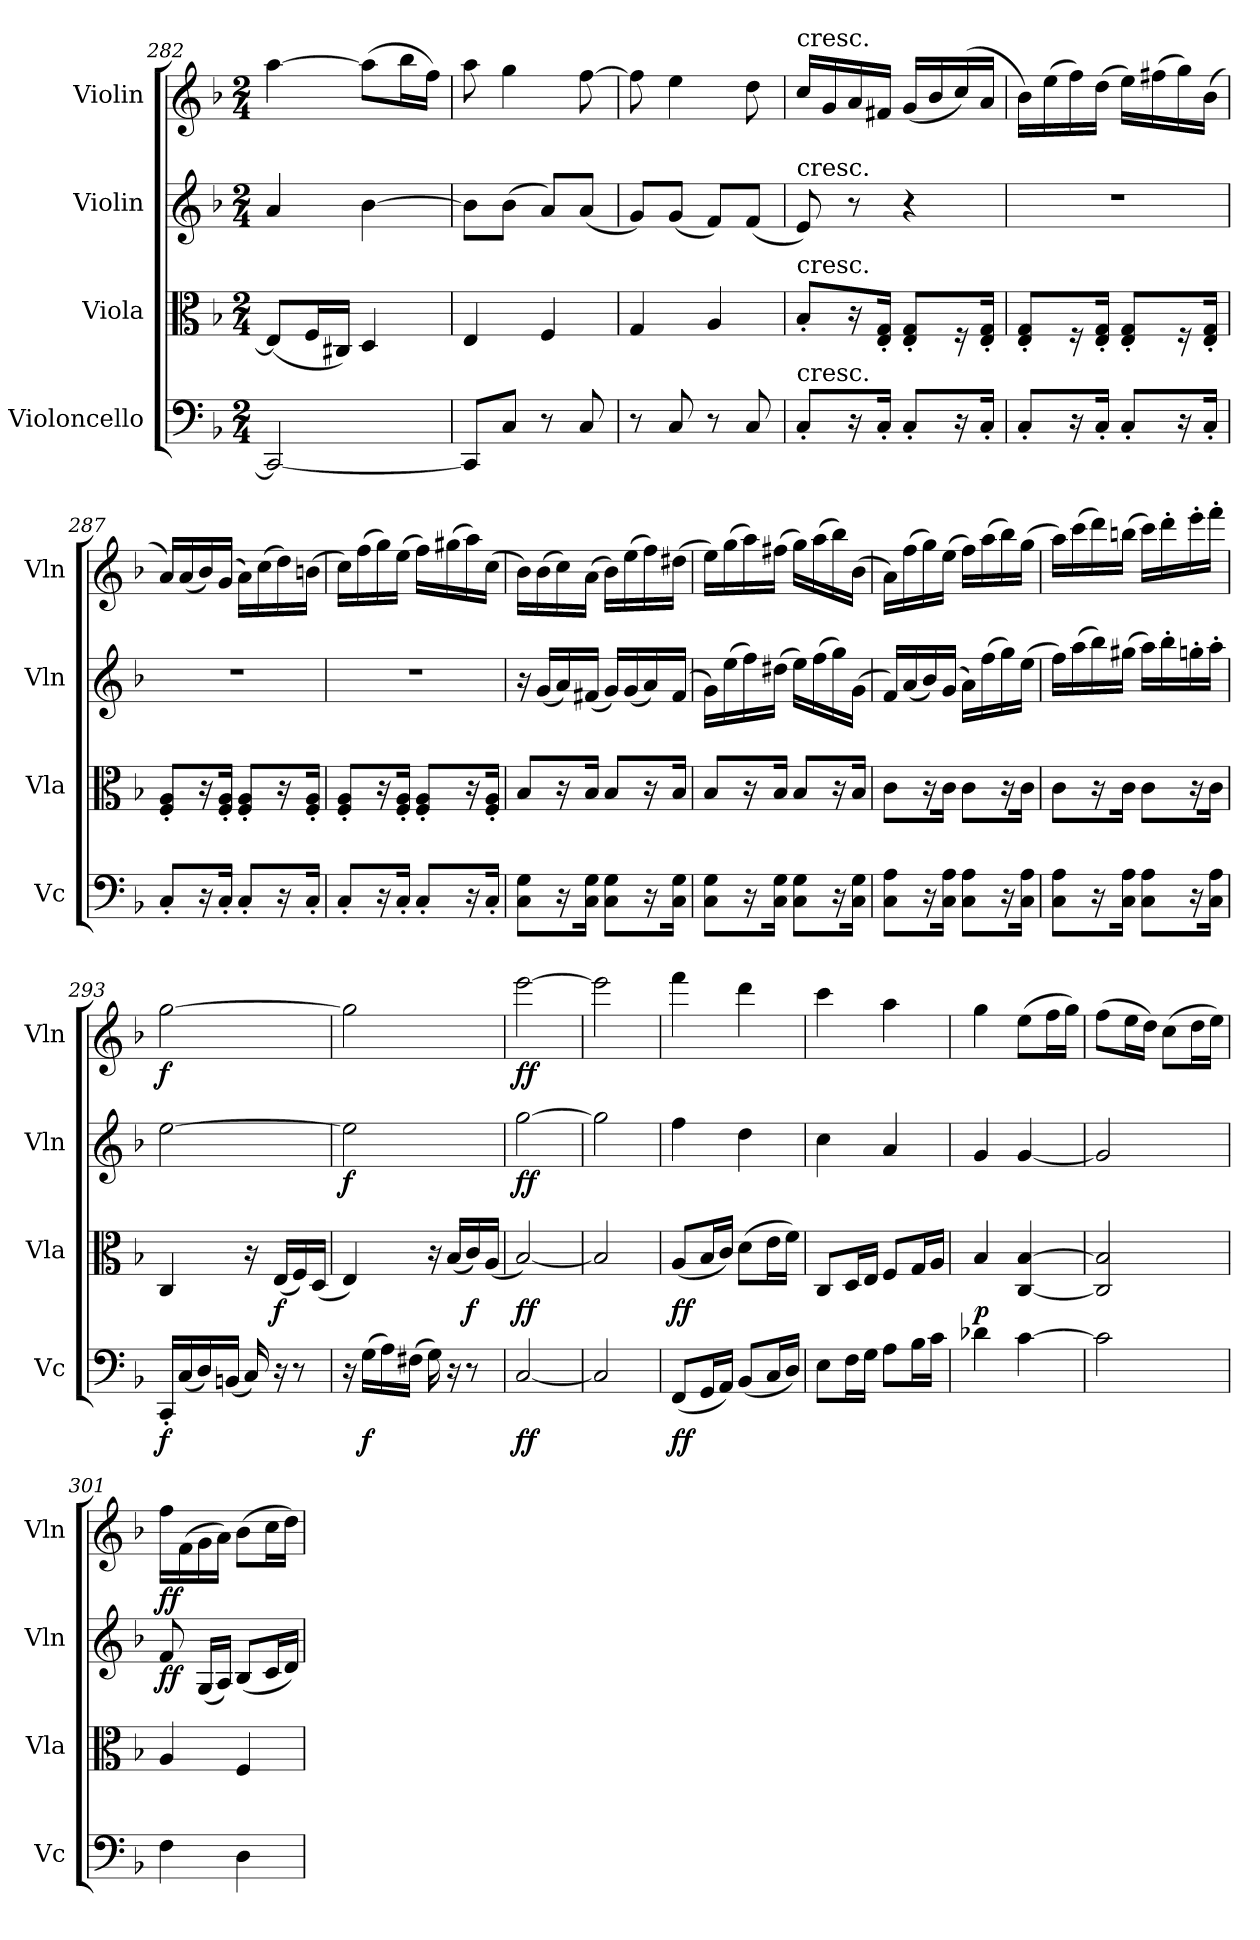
**kern	**dynam	**kern	**dynam	**kern	**dynam	**kern	**dynam
*part4	*part4	*part3	*part3	*part2	*part2	*part1	*part1
*staff4	*staff4	*staff3	*staff3	*staff2	*staff2	*staff1	*staff1
*I"Violoncello	*	*I"Viola	*	*I"Violin	*	*I"Violin	*
*I'Vc	*	*I'Vla	*	*I'Vln	*	*I'Vln	*
*clefF4	*	*clefC3	*	*clefG2	*	*clefG2	*
*k[b-]	*	*k[b-]	*	*k[b-]	*	*k[b-]	*
*F:	*	*F:	*	*F:	*	*F:	*
*M2/4	*	*M2/4	*	*M2/4	*	*M2/4	*
=282	=282	=282	=282	=282	=282	=282	=282
2CC/_	.	(8E/L]	.	4a/	.	[4aa\	.
.	.	16F/L	.	.	.	.	.
.	.	16C#X/JJ)	.	.	.	.	.
.	.	4D/	.	[4b-\	.	(8aa\L]	.
.	.	.	.	.	.	16bb-\L	.
.	.	.	.	.	.	16ff\JJ)	.
=283	=283	=283	=283	=283	=283	=283	=283
8CC/L]	.	4E/	.	8b-\L]	.	8aa\	.
8C/J	.	.	.	(8b-\J	.	4gg\	.
8r	.	4F/	.	8a/L)	.	.	.
8C/	.	.	.	(8a/J	.	[8ff\	.
=284	=284	=284	=284	=284	=284	=284	=284
8r	.	4G/	.	8g/L)	.	8ff\]	.
8C/	.	.	.	(8g/J	.	4ee\	.
8r	.	4A/	.	8f/L)	.	.	.
8C/	.	.	.	(8f/J	.	8dd\	.
=285	=285	=285	=285	=285	=285	=285	=285
!	!	!	!	!	!	!LO:TX:t=cresc.	!
!	!	!	!	!LO:TX:t=cresc.	!	!	!
!	!	!LO:TX:t=cresc.	!	!	!	!	!
!LO:TX:t=cresc.	!	!	!	!	!	!	!
8C'/L	.	8B-'/L	.	8e/)	.	16cc/LL	.
.	.	.	.	.	.	16g/	.
16r	.	16r	.	8r	.	16a/	.
16C'/Jk	.	16E'/ 16G'/Jk	.	.	.	16f#X/JJ	.
8C'/L	.	8E'/ 8G'/L	.	4r	.	(16g/LL	.
.	.	.	.	.	.	16b-/	.
16r	.	16r	.	.	.	(16cc/)	.
16C'/Jk	.	16E'/ 16G'/Jk	.	.	.	16a/JJ	.
=286	=286	=286	=286	=286	=286	=286	=286
8C'/L	.	8E'/ 8G'/L	.	2r	.	16b-\LL)	.
.	.	.	.	.	.	(16ee\	.
16r	.	16r	.	.	.	16ff\)	.
16C'/Jk	.	16E'/ 16G'/Jk	.	.	.	(16dd\JJ	.
8C'/L	.	8E'/ 8G'/L	.	.	.	16ee\LL)	.
.	.	.	.	.	.	(16ff#X\	.
16r	.	16r	.	.	.	16gg\)	.
16C'/Jk	.	16E'/ 16G'/Jk	.	.	.	(16b-\JJ	.
=287	=287	=287	=287	=287	=287	=287	=287
8C'/L	.	8F'/ 8A'/L	.	2r	.	16a/LL)	.
.	.	.	.	.	.	(16a/	.
16r	.	16r	.	.	.	16b-/)	.
16C'/Jk	.	16F'/ 16A'/Jk	.	.	.	(16g/JJ	.
8C'/L	.	8F'/ 8A'/L	.	.	.	16a\LL)	.
.	.	.	.	.	.	(16cc\	.
16r	.	16r	.	.	.	16dd\)	.
16C'/Jk	.	16F'/ 16A'/Jk	.	.	.	(16bn\JJ	.
=288	=288	=288	=288	=288	=288	=288	=288
8C'/L	.	8F'/ 8A'/L	.	2r	.	16cc\LL)	.
.	.	.	.	.	.	(16ff\	.
16r	.	16r	.	.	.	16gg\)	.
16C'/Jk	.	16F'/ 16A'/Jk	.	.	.	(16ee\JJ	.
8C'/L	.	8F'/ 8A'/L	.	.	.	16ff\LL)	.
.	.	.	.	.	.	(16gg#X\	.
16r	.	16r	.	.	.	16aa\)	.
16C'/Jk	.	16F'/ 16A'/Jk	.	.	.	(16cc\JJ	.
=289	=289	=289	=289	=289	=289	=289	=289
8C\ 8G\L	.	8B-/L	.	16r	.	16b-\LL)	.
.	.	.	.	(16g/LL	.	(16b-\	.
16r	.	16r	.	16a/)	.	16cc\)	.
16C\ 16G\Jk	.	16B-/Jk	.	(16f#X/JJ	.	(16a\JJ	.
8C\ 8G\L	.	8B-/L	.	16g/LL)	.	16b-\LL)	.
.	.	.	.	(16g/	.	(16ee\	.
16r	.	16r	.	16a/)	.	16ff\)	.
16C\ 16G\Jk	.	16B-/Jk	.	(16f#/JJ	.	(16dd#X\JJ	.
=290	=290	=290	=290	=290	=290	=290	=290
8C\ 8G\L	.	8B-/L	.	16g\LL)	.	16ee\LL)	.
.	.	.	.	(16ee\	.	(16gg\	.
16r	.	16r	.	16ff\)	.	16aa\)	.
16C\ 16G\Jk	.	16B-/Jk	.	(16dd#X\JJ	.	(16ff#X\JJ	.
8C\ 8G\L	.	8B-/L	.	16ee\LL)	.	16gg\LL)	.
.	.	.	.	(16ff\	.	(16aa\	.
16r	.	16r	.	16gg\)	.	16bb-\)	.
16C\ 16G\Jk	.	16B-/Jk	.	(16g\JJ	.	(16b-\JJ	.
=291	=291	=291	=291	=291	=291	=291	=291
8C\ 8A\L	.	8c\L	.	16f/LL)	.	16a\LL)	.
.	.	.	.	(16a/	.	(16ff\	.
16r	.	16r	.	16b-/)	.	16gg\)	.
16C\ 16A\Jk	.	16c\Jk	.	(16g/JJ	.	(16ee\JJ	.
8C\ 8A\L	.	8c\L	.	16a\LL)	.	16ff\LL)	.
.	.	.	.	(16ff\	.	(16aa\	.
16r	.	16r	.	16gg\)	.	16bb-\)	.
16C\ 16A\Jk	.	16c\Jk	.	(16ee\JJ	.	(16gg\JJ	.
=292	=292	=292	=292	=292	=292	=292	=292
8C\ 8A\L	.	8c\L	.	16ff\LL)	.	16aa\LL)	.
.	.	.	.	(16aa\	.	(16ccc\	.
16r	.	16r	.	16bb-\)	.	16ddd\)	.
16C\ 16A\Jk	.	16c\Jk	.	(16gg#X\JJ	.	(16bbn\JJ	.
8C\ 8A\L	.	8c\L	.	16aa\LL)	.	16ccc\LL)	.
.	.	.	.	16bb-'\	.	16ddd'\	.
16r	.	16r	.	16ggn'\	.	16eee'\	.
16C\ 16A\Jk	.	16c\Jk	.	16aa'\JJ	.	16fff'\JJ	.
=293	=293	=293	=293	=293	=293	=293	=293
16CC'/LL	f	4C/	.	[2ee\	.	[2gg\	f
(16C/	.	.	.	.	.	.	.
16D/)	.	.	.	.	.	.	.
(16BBn/JJ	.	.	.	.	.	.	.
16C/)	.	16r	.	.	.	.	.
16r	.	(16E/LL	f	.	.	.	.
8r	.	16F/)	.	.	.	.	.
.	.	(16D/JJ	.	.	.	.	.
=294	=294	=294	=294	=294	=294	=294	=294
16r	.	4E/)	.	2ee\]	f	2gg\]	.
(16G\LL	f	.	.	.	.	.	.
16A\)	.	.	.	.	.	.	.
(16F#X\JJ	.	.	.	.	.	.	.
16G\)	.	16r	.	.	.	.	.
16r	.	(16B-/LL	.	.	.	.	.
8r	.	16c/)	f	.	.	.	.
.	.	(16A/JJ	.	.	.	.	.
=295	=295	=295	=295	=295	=295	=295	=295
[2C/	ff	[2B-/)	ff	[2gg\	ff	[2eee\	ff
=296	=296	=296	=296	=296	=296	=296	=296
2C/]	.	2B-/]	.	2gg\]	.	2eee\]	.
=297	=297	=297	=297	=297	=297	=297	=297
(8FF/L	ff	(8A/L	ff	4ff\	.	4fff\	.
16GG/L	.	16B-/L	.	.	.	.	.
16AA/JJ)	.	16c/JJ)	.	.	.	.	.
(8BB-/L	.	(8d\L	.	4dd\	.	4ddd\	.
16C/L	.	16e\L	.	.	.	.	.
16D/JJ)	.	16f\JJ)	.	.	.	.	.
=298	=298	=298	=298	=298	=298	=298	=298
8E\L	.	8C/L	.	4cc\	.	4ccc\	.
16F\L	.	16D/L	.	.	.	.	.
16G\JJ	.	16E/JJ	.	.	.	.	.
8A\L	.	8F/L	.	4a/	.	4aa\	.
16B-\L	.	16G/L	.	.	.	.	.
16c\JJ	.	16A/JJ	.	.	.	.	.
=299	=299	=299	=299	=299	=299	=299	=299
4d-X\	.	4B-/	p	4g/	.	4gg\	.
[4c\	.	[4C/ [4B-/	.	[4g/	.	(8ee\L	.
.	.	.	.	.	.	16ff\L	.
.	.	.	.	.	.	16gg\JJ)	.
=300	=300	=300	=300	=300	=300	=300	=300
2c\]	.	2C]/ 2B-]/	.	2g/]	.	(8ff\L	.
.	.	.	.	.	.	16ee\L	.
.	.	.	.	.	.	16dd\JJ)	.
.	.	.	.	.	.	(8cc\L	.
.	.	.	.	.	.	16dd\L	.
.	.	.	.	.	.	16ee\JJ)	.
=301	=301	=301	=301	=301	=301	=301	=301
4F\	.	4A/	.	8f/	ff	16ff\LL	ff
.	.	.	.	.	.	(16f\	.
.	.	.	.	(16G/LL	.	16g\	.
.	.	.	.	16A/JJ)	.	16a\JJ)	.
4D\	.	4F/	.	(8B-/L	.	(8b-\L	.
.	.	.	.	16c/L	.	16cc\L	.
.	.	.	.	16d/JJ)	.	16dd\JJ)	.
=	=	=	=	=	=	=	=
*-	*-	*-	*-	*-	*-	*-	*-
